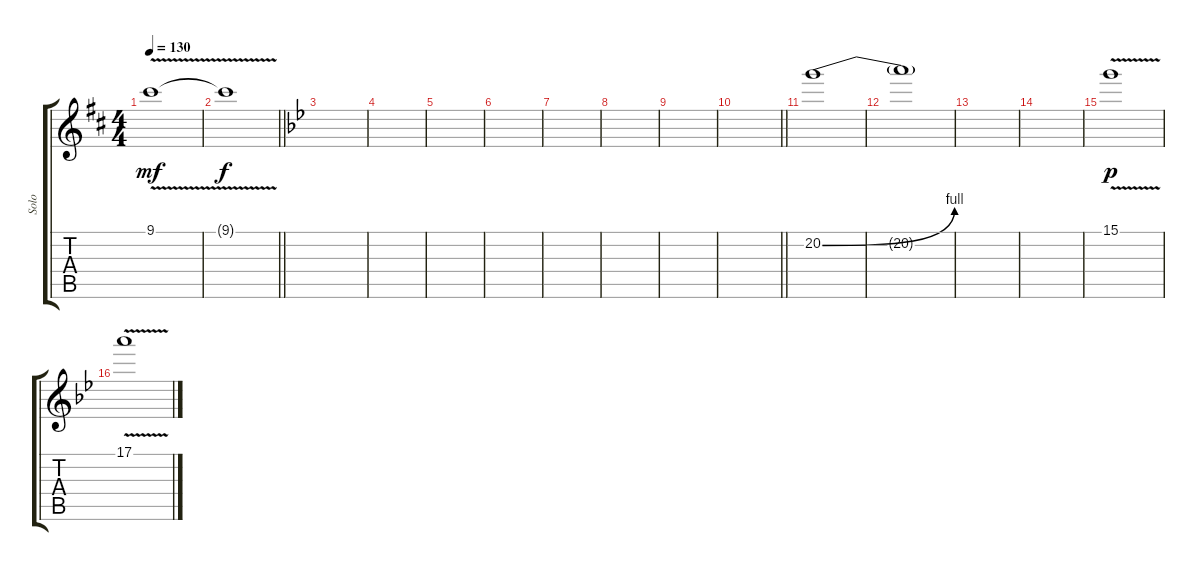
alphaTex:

\track ("Solo" "Solo") {instrument distortionguitar}
\staff {score tabs}
\tuning (E4 B3 G3 D3 A2 E2) {hide}
\ts (4 4)
\tempo 130
\clef g2
\ks d
9.1{v}.1{dy mf} |
\barLineRight lightlight
9.1{t}.1{dy f} |
\ks gminor
|
|
|
|
|
|
|
\barLineRight lightlight
|
20.2{be (bend 0 0 60 4)}.1 |
20.2{t}.1 |
|
|
15.1{v}.1{dy p} |
17.1{v}.1
